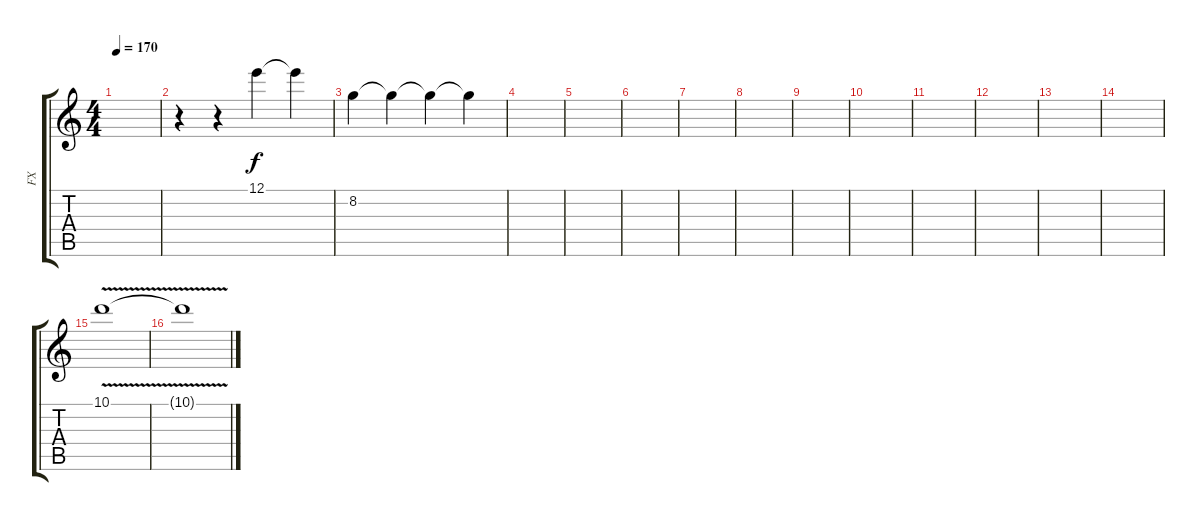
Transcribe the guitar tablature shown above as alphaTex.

\track ("FX" "FX") {instrument overdrivenguitar}
\staff {score tabs}
\tuning (E4 B3 G3 D3 A2 E2) {hide}
\ts (4 4)
\tempo 170
\clef g2
\ks c
|
r.4 r.4 12.1.4 12.1{t}.4 |
8.2.4 8.2{t}.4 8.2{t}.4 8.2{t}.4 |
|
|
|
|
|
|
|
|
|
|
|
10.1{v}.1 |
10.1{t}.1
